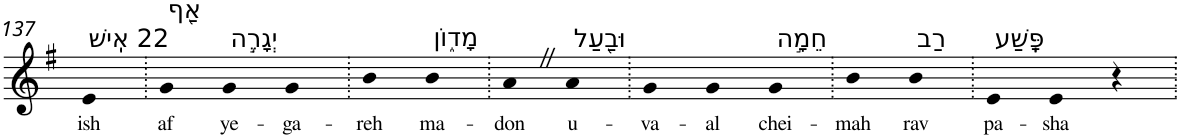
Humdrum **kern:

**kern	**text
*part1	*part1
*staff1	*staff1
*I"Piano	*
*I'Pno	*
!!LO:PB:g=z
*clefG2	*
*k[f#]	*
*G:	*
=137	=137
!LO:TX:a:t=22 אִֽישׁ	!
!	!LO:LY:b
4e	ish
=138.	=138.
!LO:TX:a:t=אַ֭ף	!
!	!LO:LY:b
4g	af
!LO:TX:a:t=יְגָרֶ֣ה	!
!	!LO:LY:b
4g	ye-
!	!LO:LY:b
4g	-ga-
=139.	=139.
!	!LO:LY:b
4b	-reh
!LO:TX:a:t=מָד֑וֹן	!
!	!LO:LY:b
4b	ma-
=140.	=140.
!	!LO:LY:b
4aZ	-don
!LO:TX:a:t=וּבַ֖עַל	!
!	!LO:LY:b
4a	u-
=141.	=141.
!	!LO:LY:b
4g	-va-
!	!LO:LY:b
4g	-al
!LO:TX:a:t=חֵמָ֣ה	!
!	!LO:LY:b
4g	chei-
=142.	=142.
!	!LO:LY:b
4b	-mah
!LO:TX:a:t=רַב	!
!	!LO:LY:b
4b	rav
=143.	=143.
!LO:TX:a:t=פָּֽשַׁע	!
!	!LO:LY:b
4e	pa-
!	!LO:LY:b
4e	-sha
4r	.
=.	=.
*-	*-
